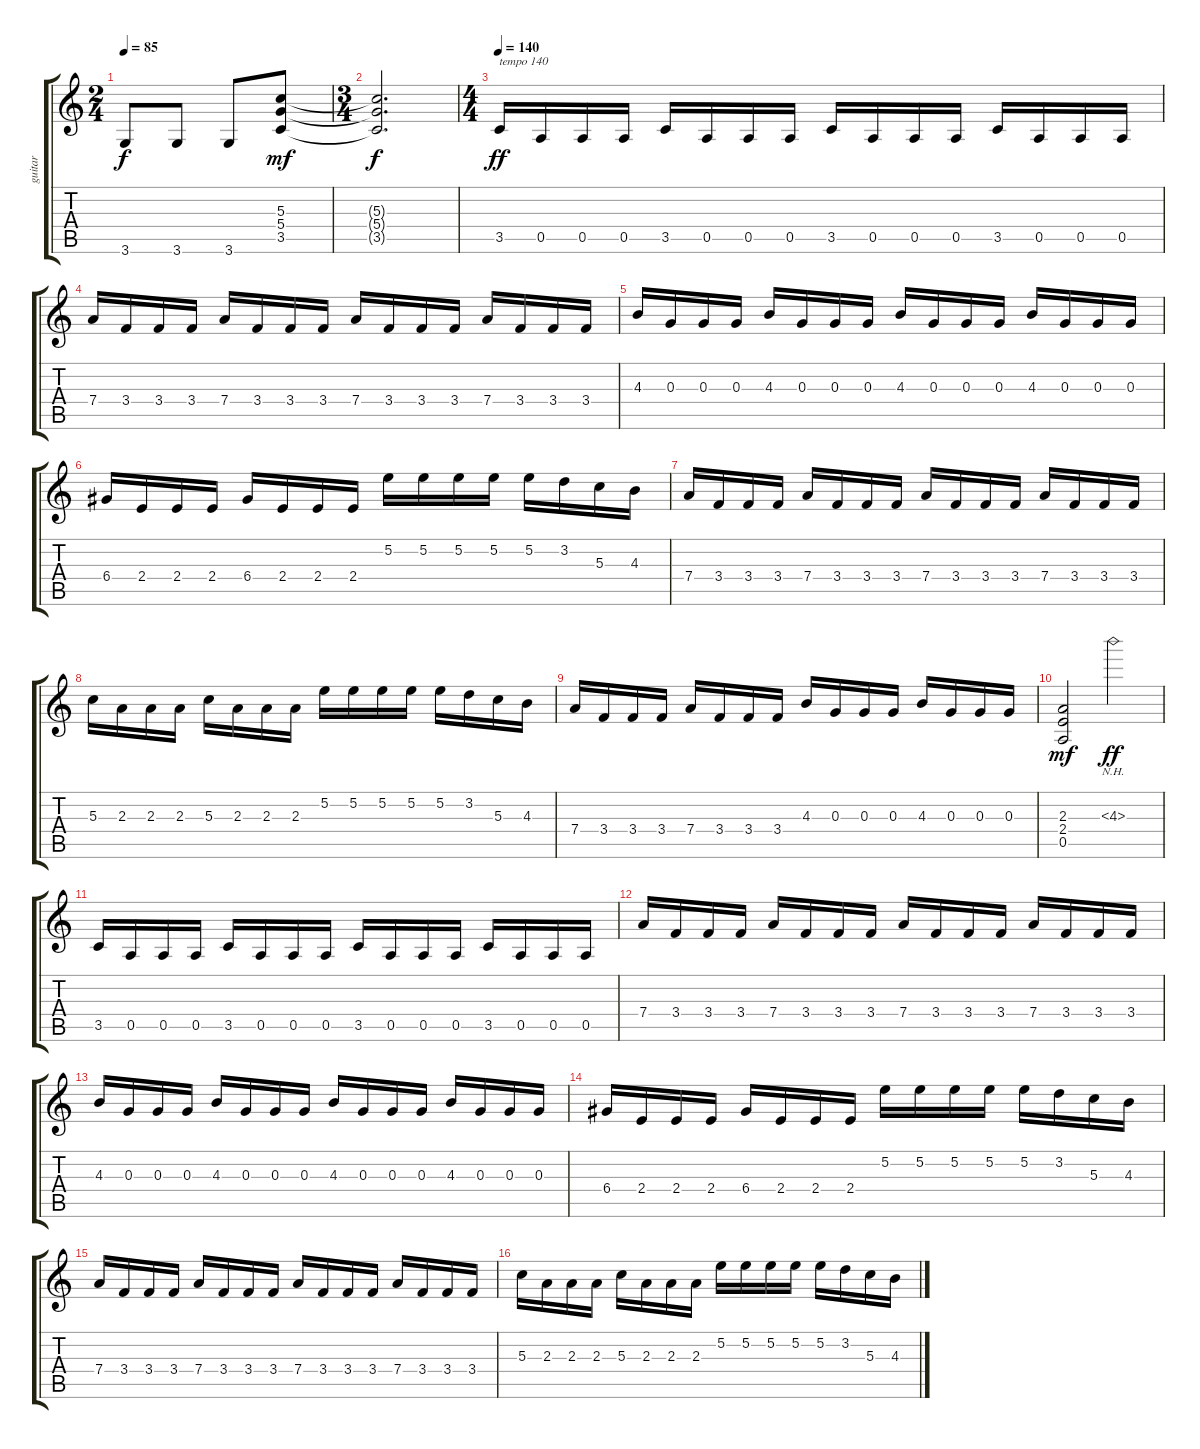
\track ("guitar" "guitar") {instrument overdrivenguitar}
\staff {score tabs}
\tuning (E4 B3 G3 D3 A2 E2) {hide}
\ts (2 4)
\tempo 85
\clef g2
\ks c
3.6.8{dy f} 3.6.8 3.6.8 (5.3 5.4 3.5).8{dy mf} |
\ts (3 4)
(5.3{t} 5.4{t} 3.5{t}).2{d dy f} |
\ts (4 4)
\tempo 140
3.5.16{txt "tempo 140" dy ff} 0.5.16 0.5.16 0.5.16 3.5.16 0.5.16 0.5.16 0.5.16 3.5.16 0.5.16 0.5.16 0.5.16 3.5.16 0.5.16 0.5.16 0.5.16 |
7.4.16 3.4.16 3.4.16 3.4.16 7.4.16 3.4.16 3.4.16 3.4.16 7.4.16 3.4.16 3.4.16 3.4.16 7.4.16 3.4.16 3.4.16 3.4.16 |
4.3.16 0.3.16 0.3.16 0.3.16 4.3.16 0.3.16 0.3.16 0.3.16 4.3.16 0.3.16 0.3.16 0.3.16 4.3.16 0.3.16 0.3.16 0.3.16 |
6.4.16 2.4.16 2.4.16 2.4.16 6.4.16 2.4.16 2.4.16 2.4.16 5.2.16 5.2.16 5.2.16 5.2.16 5.2.16 3.2.16 5.3.16 4.3.16 |
7.4.16 3.4.16 3.4.16 3.4.16 7.4.16 3.4.16 3.4.16 3.4.16 7.4.16 3.4.16 3.4.16 3.4.16 7.4.16 3.4.16 3.4.16 3.4.16 |
5.3.16 2.3.16 2.3.16 2.3.16 5.3.16 2.3.16 2.3.16 2.3.16 5.2.16 5.2.16 5.2.16 5.2.16 5.2.16 3.2.16 5.3.16 4.3.16 |
7.4.16 3.4.16 3.4.16 3.4.16 7.4.16 3.4.16 3.4.16 3.4.16 4.3.16 0.3.16 0.3.16 0.3.16 4.3.16 0.3.16 0.3.16 0.3.16 |
(2.3 2.4 0.5).2{dy mf} 4.3{nh}.2{dy ff} |
3.5.16 0.5.16 0.5.16 0.5.16 3.5.16 0.5.16 0.5.16 0.5.16 3.5.16 0.5.16 0.5.16 0.5.16 3.5.16 0.5.16 0.5.16 0.5.16 |
7.4.16 3.4.16 3.4.16 3.4.16 7.4.16 3.4.16 3.4.16 3.4.16 7.4.16 3.4.16 3.4.16 3.4.16 7.4.16 3.4.16 3.4.16 3.4.16 |
4.3.16 0.3.16 0.3.16 0.3.16 4.3.16 0.3.16 0.3.16 0.3.16 4.3.16 0.3.16 0.3.16 0.3.16 4.3.16 0.3.16 0.3.16 0.3.16 |
6.4.16 2.4.16 2.4.16 2.4.16 6.4.16 2.4.16 2.4.16 2.4.16 5.2.16 5.2.16 5.2.16 5.2.16 5.2.16 3.2.16 5.3.16 4.3.16 |
7.4.16 3.4.16 3.4.16 3.4.16 7.4.16 3.4.16 3.4.16 3.4.16 7.4.16 3.4.16 3.4.16 3.4.16 7.4.16 3.4.16 3.4.16 3.4.16 |
5.3.16 2.3.16 2.3.16 2.3.16 5.3.16 2.3.16 2.3.16 2.3.16 5.2.16 5.2.16 5.2.16 5.2.16 5.2.16 3.2.16 5.3.16 4.3.16
